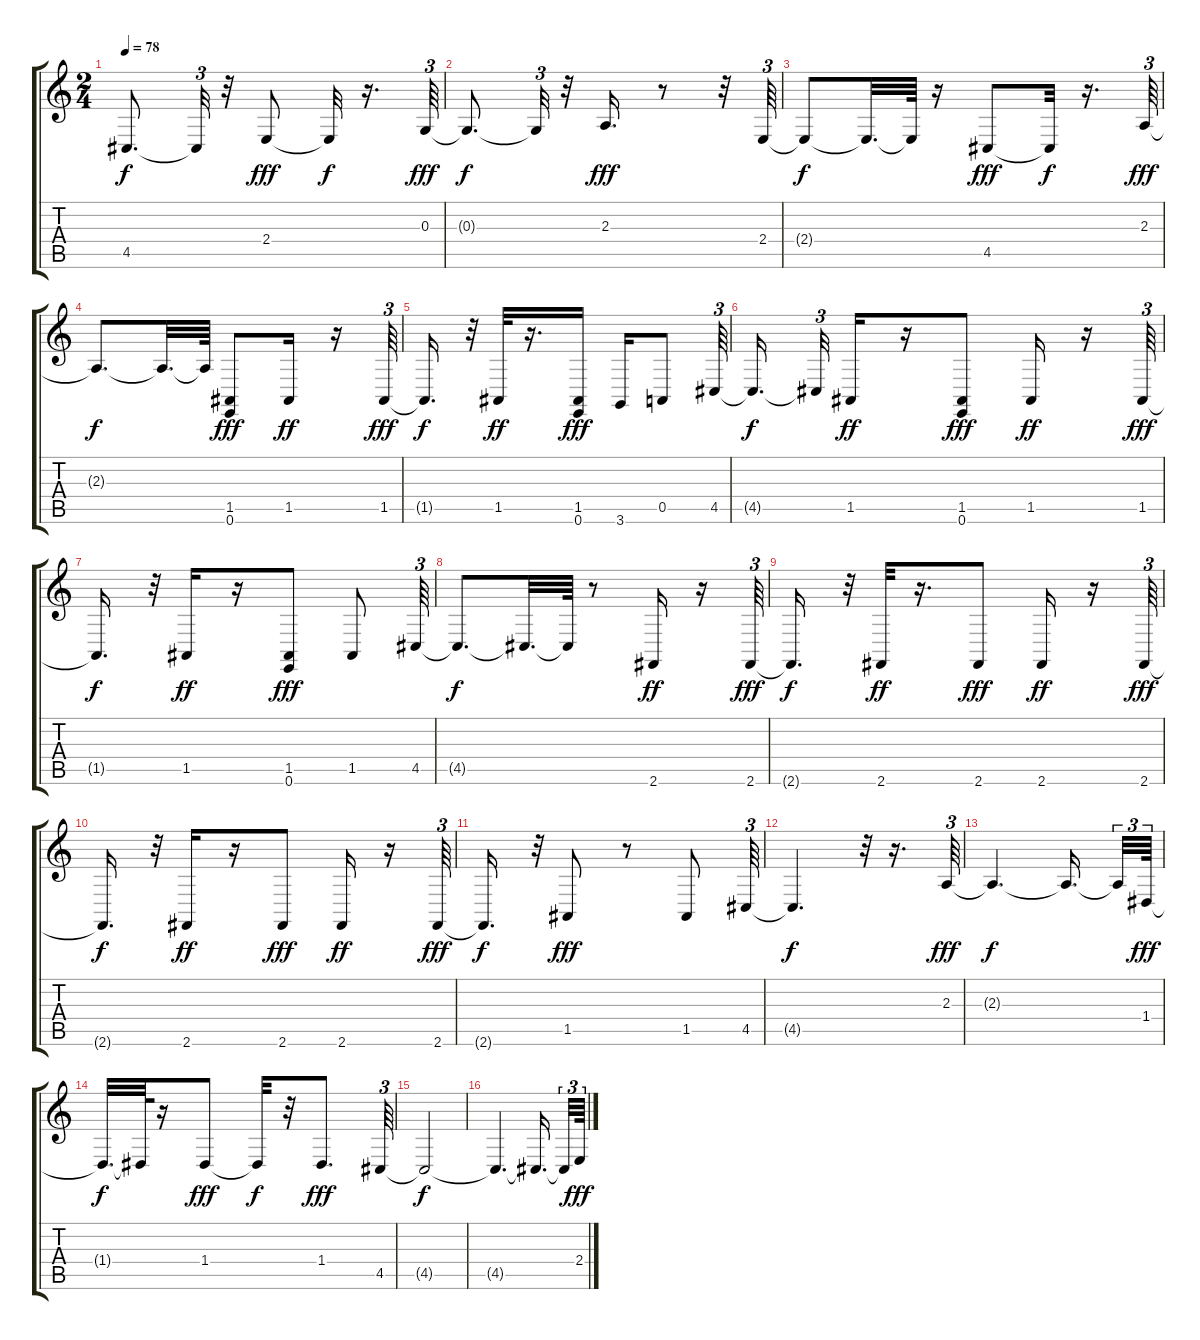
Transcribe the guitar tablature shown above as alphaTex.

\track "" {instrument acousticgrandpiano}
\staff {score tabs}
\tuning (E4 B3 G3 D3 A2 E2) {hide}
\ts (2 4)
\tempo 78
\clef g2
\ks c
4.5{t}.8{d dy f} 4.5{t}.32{tu (3 2)} r.32 2.4.8{dy fff} 2.4{t}.32{dy f} r.16{d} 0.3.64{tu (3 2) dy fff} |
0.3{t}.8{d dy f} 0.3{t}.32{tu (3 2)} r.32 2.3.16{d dy fff} r.8 r.32 2.4.64{tu (3 2)} |
2.4{t}.8{dy f} 2.4{t}.32{d} 2.4{t}.64 r.16 4.5.8{dy fff} 4.5{t}.32{dy f} r.16{d} 2.3.64{tu (3 2) dy fff} |
2.3{t}.8{d dy f} 2.3{t}.32{d} 2.3{t}.64 (1.5 0.6).8{dy fff} 1.5.16{dy ff} r.16 1.5.64{tu (3 2) dy fff} |
1.5{t}.16{d dy f} r.32{tu (3 2)} 1.5.32{dy ff} r.16{d} (1.5 0.6).16{dy fff} 3.6.16 0.5.8 4.5.64{tu (3 2)} |
4.5{t}.16{d dy f} 4.5{t}.32{tu (3 2)} 1.5.16{dy ff} r.16 (1.5 0.6).8{dy fff} 1.5.16{dy ff} r.16 1.5.64{tu (3 2) dy fff} |
1.5{t}.16{d dy f} r.32{tu (3 2)} 1.5.16{dy ff} r.16 (1.5 0.6).8{dy fff} 1.5.8 4.5.64{tu (3 2)} |
4.5{t}.8{d dy f} 4.5{t}.32{d} 4.5{t}.64 r.8 2.6.16{dy ff} r.16 2.6.64{tu (3 2) dy fff} |
2.6{t}.16{d dy f} r.32{tu (3 2)} 2.6.32{dy ff} r.16{d} 2.6.8{dy fff} 2.6.16{dy ff} r.16 2.6.64{tu (3 2) dy fff} |
2.6{t}.16{d dy f} r.32{tu (3 2)} 2.6.16{dy ff} r.16 2.6.8{dy fff} 2.6.16{dy ff} r.16 2.6.64{tu (3 2) dy fff} |
2.6{t}.16{d dy f} r.32{tu (3 2)} 1.5.8{dy fff} r.8 1.5.8 4.5.64{tu (3 2)} |
4.5{t}.4{d dy f} r.32{tu (3 2)} r.16{d} 2.3.64{tu (3 2) dy fff} |
2.3{t}.4{d dy f} 2.3{t}.16{d} 2.3{t}.32{tu (3 2)} 1.4.64{tu (3 2) dy fff} |
1.4{t}.32{d dy f} 1.4{t}.64 r.16 1.4.8{dy fff} 1.4{t}.32{dy f} r.32 1.4.8{d dy fff} 4.5.64{tu (3 2)} |
4.5{t}.2{dy f} |
4.5{t}.4{d} 4.5{t}.16{d} 4.5{t}.32{tu (3 2)} 2.4.64{tu (3 2) dy fff}
